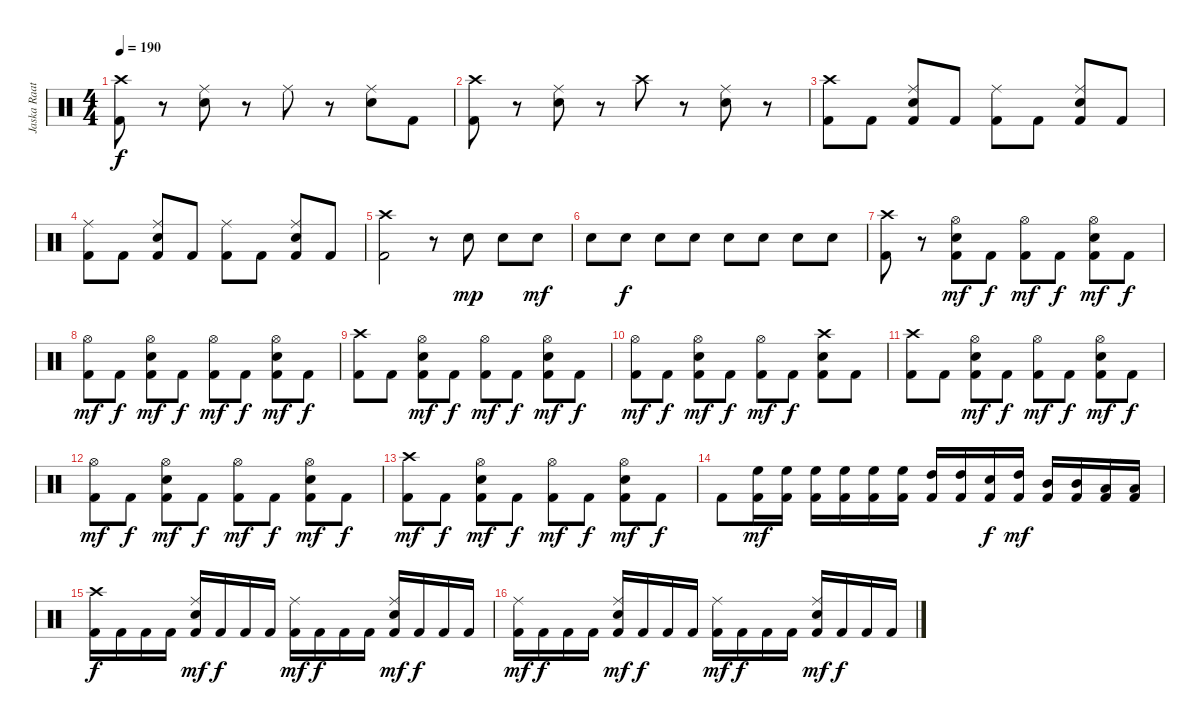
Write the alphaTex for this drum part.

\track ("Jaska Raatikainen" "Jaska Raat") {instrument percussion}
\staff {score}
\articulation defaults
\ts (4 4)
\tempo 190
\clef neutral
\ks c
("Crash high (hit)" "Kick (hit) 2").8{dy f} r.8 ("Ride (middle)" "Snare (hit) 2").8 r.8 "Ride (middle)".8 r.8 ("Ride (middle)" "Snare (hit) 2").8 "Kick (hit) 2".8 |
("Crash high (hit)" "Kick (hit) 2").8 r.8 ("Ride (middle)" "Snare (hit) 2").8 r.8 "Crash high (hit)".8 r.8 ("Ride (middle)" "Snare (hit) 2").8 r.8 |
("Crash high (hit)" "Kick (hit) 2").8 "Kick (hit) 2".8 ("Ride (middle)" "Snare (hit) 2" "Kick (hit) 2").8 "Kick (hit) 2".8 ("Ride (middle)" "Kick (hit) 2").8 "Kick (hit) 2".8 ("Ride (middle)" "Snare (hit) 2" "Kick (hit) 2").8 "Kick (hit) 2".8 |
("Ride (middle)" "Kick (hit) 2").8 "Kick (hit) 2".8 ("Ride (middle)" "Snare (hit) 2" "Kick (hit) 2").8 "Kick (hit) 2".8 ("Ride (middle)" "Kick (hit) 2").8 "Kick (hit) 2".8 ("Ride (middle)" "Snare (hit) 2" "Kick (hit) 2").8 "Kick (hit) 2".8 |
("Crash high (hit)" "Kick (hit) 2").2 r.8 "Snare (hit) 2".8{dy mp} "Snare (hit) 2".8 "Snare (hit) 2".8{dy mf} |
"Snare (hit) 2".8 "Snare (hit) 2".8{dy f} "Snare (hit) 2".8 "Snare (hit) 2".8 "Snare (hit) 2".8 "Snare (hit) 2".8 "Snare (hit) 2".8 "Snare (hit) 2".8 |
("Crash high (hit)" "Kick (hit) 2").8 r.8 ("Hi-Hat (open)" "Snare (hit) 2" "Kick (hit) 2").8{dy mf} "Kick (hit) 2".8{dy f} ("Hi-Hat (open)" "Kick (hit) 2").8{dy mf} "Kick (hit) 2".8{dy f} ("Hi-Hat (open)" "Snare (hit) 2" "Kick (hit) 2").8{dy mf} "Kick (hit) 2".8{dy f} |
("Hi-Hat (open)" "Kick (hit) 2").8{dy mf} "Kick (hit) 2".8{dy f} ("Hi-Hat (open)" "Snare (hit) 2" "Kick (hit) 2").8{dy mf} "Kick (hit) 2".8{dy f} ("Hi-Hat (open)" "Kick (hit) 2").8{dy mf} "Kick (hit) 2".8{dy f} ("Hi-Hat (open)" "Snare (hit) 2" "Kick (hit) 2").8{dy mf} "Kick (hit) 2".8{dy f} |
("Crash high (hit)" "Kick (hit) 2").8 "Kick (hit) 2".8 ("Hi-Hat (open)" "Snare (hit) 2" "Kick (hit) 2").8{dy mf} "Kick (hit) 2".8{dy f} ("Hi-Hat (open)" "Kick (hit) 2").8{dy mf} "Kick (hit) 2".8{dy f} ("Hi-Hat (open)" "Snare (hit) 2" "Kick (hit) 2").8{dy mf} "Kick (hit) 2".8{dy f} |
("Hi-Hat (open)" "Kick (hit) 2").8{dy mf} "Kick (hit) 2".8{dy f} ("Hi-Hat (open)" "Snare (hit) 2" "Kick (hit) 2").8{dy mf} "Kick (hit) 2".8{dy f} ("Hi-Hat (open)" "Kick (hit) 2").8{dy mf} "Kick (hit) 2".8{dy f} ("Crash high (hit)" "Snare (hit) 2" "Kick (hit) 2").8 "Kick (hit) 2".8 |
("Crash high (hit)" "Kick (hit) 2").8 "Kick (hit) 2".8 ("Hi-Hat (open)" "Snare (hit) 2" "Kick (hit) 2").8{dy mf} "Kick (hit) 2".8{dy f} ("Hi-Hat (open)" "Kick (hit) 2").8{dy mf} "Kick (hit) 2".8{dy f} ("Hi-Hat (open)" "Snare (hit) 2" "Kick (hit) 2").8{dy mf} "Kick (hit) 2".8{dy f} |
("Hi-Hat (open)" "Kick (hit) 2").8{dy mf} "Kick (hit) 2".8{dy f} ("Hi-Hat (open)" "Snare (hit) 2" "Kick (hit) 2").8{dy mf} "Kick (hit) 2".8{dy f} ("Hi-Hat (open)" "Kick (hit) 2").8{dy mf} "Kick (hit) 2".8{dy f} ("Hi-Hat (open)" "Snare (hit) 2" "Kick (hit) 2").8{dy mf} "Kick (hit) 2".8{dy f} |
("Crash high (hit)" "Kick (hit) 2").8{dy mf} "Kick (hit) 2".8{dy f} ("Hi-Hat (open)" "Snare (hit) 2" "Kick (hit) 2").8{dy mf} "Kick (hit) 2".8{dy f} ("Hi-Hat (open)" "Kick (hit) 2").8{dy mf} "Kick (hit) 2".8{dy f} ("Hi-Hat (open)" "Snare (hit) 2" "Kick (hit) 2").8{dy mf} "Kick (hit) 2".8{dy f} |
"Kick (hit) 2".8 ("High Floor Tom (hit)" "Kick (hit) 2").16{dy mf} ("High Floor Tom (hit)" "Kick (hit) 2").16 ("High Floor Tom (hit)" "Kick (hit) 2").16 ("High Floor Tom (hit)" "Kick (hit) 2").16 ("High Floor Tom (hit)" "Kick (hit) 2").16 ("High Floor Tom (hit)" "Kick (hit) 2").16 ("High Tom (hit)" "Kick (hit) 2").16 ("High Tom (hit)" "Kick (hit) 2").16 ("Snare (hit) 2" "Kick (hit) 2").16{dy f} ("High Tom (hit)" "Kick (hit) 2").16{dy mf} ("Mid Tom (hit)" "Kick (hit) 2").16 ("Mid Tom (hit)" "Kick (hit) 2").16 ("Low Tom (hit)" "Kick (hit) 2").16 ("Low Tom (hit)" "Kick (hit) 2").16 |
("Crash high (hit)" "Kick (hit) 2").16{dy f} "Kick (hit) 2".16 "Kick (hit) 2".16 "Kick (hit) 2".16 ("Ride (middle)" "Snare (hit) 2" "Kick (hit) 2").16{dy mf} "Kick (hit) 2".16{dy f} "Kick (hit) 2".16 "Kick (hit) 2".16 ("Ride (middle)" "Kick (hit) 2").16{dy mf} "Kick (hit) 2".16{dy f} "Kick (hit) 2".16 "Kick (hit) 2".16 ("Ride (middle)" "Snare (hit) 2" "Kick (hit) 2").16{dy mf} "Kick (hit) 2".16{dy f} "Kick (hit) 2".16 "Kick (hit) 2".16 |
("Ride (middle)" "Kick (hit) 2").16{dy mf} "Kick (hit) 2".16{dy f} "Kick (hit) 2".16 "Kick (hit) 2".16 ("Ride (middle)" "Snare (hit) 2" "Kick (hit) 2").16{dy mf} "Kick (hit) 2".16{dy f} "Kick (hit) 2".16 "Kick (hit) 2".16 ("Ride (middle)" "Kick (hit) 2").16{dy mf} "Kick (hit) 2".16{dy f} "Kick (hit) 2".16 "Kick (hit) 2".16 ("Ride (middle)" "Snare (hit) 2" "Kick (hit) 2").16{dy mf} "Kick (hit) 2".16{dy f} "Kick (hit) 2".16 "Kick (hit) 2".16
